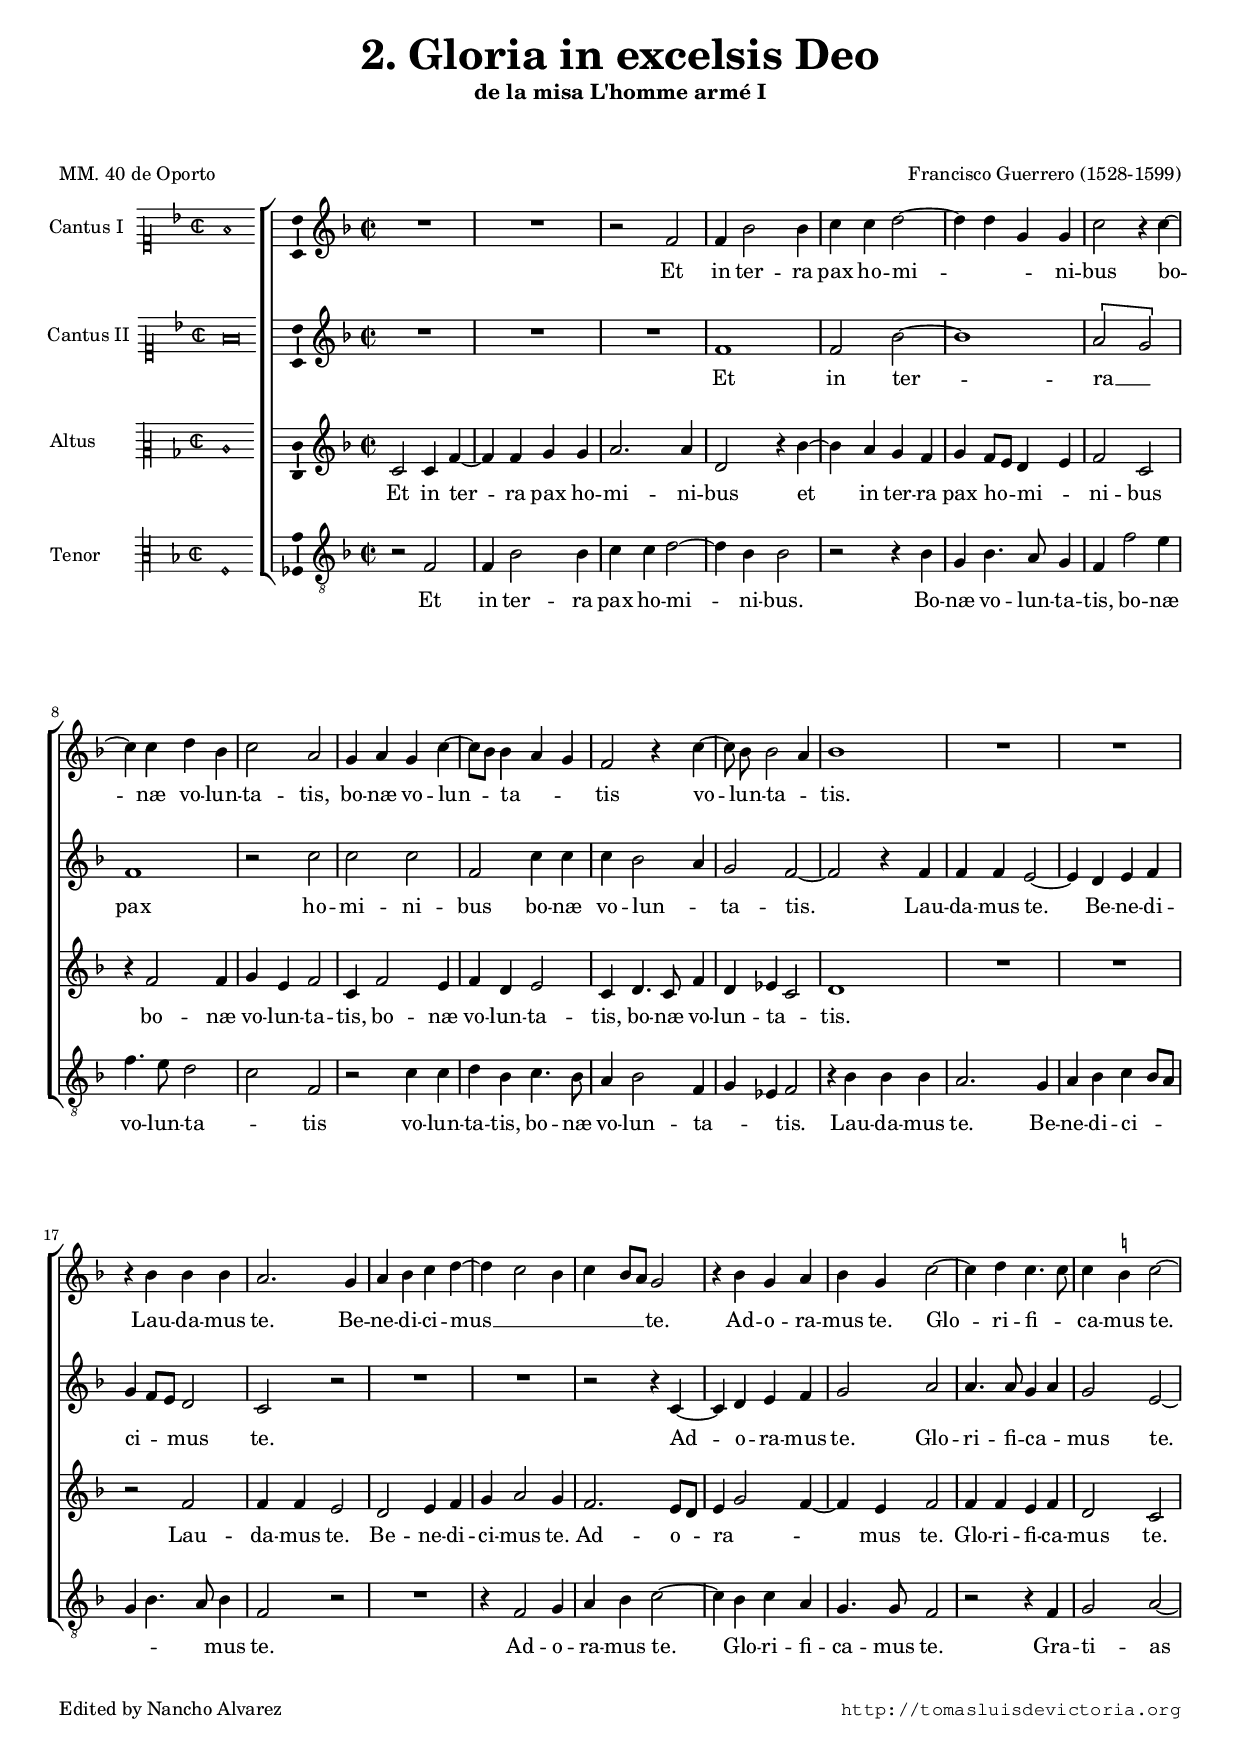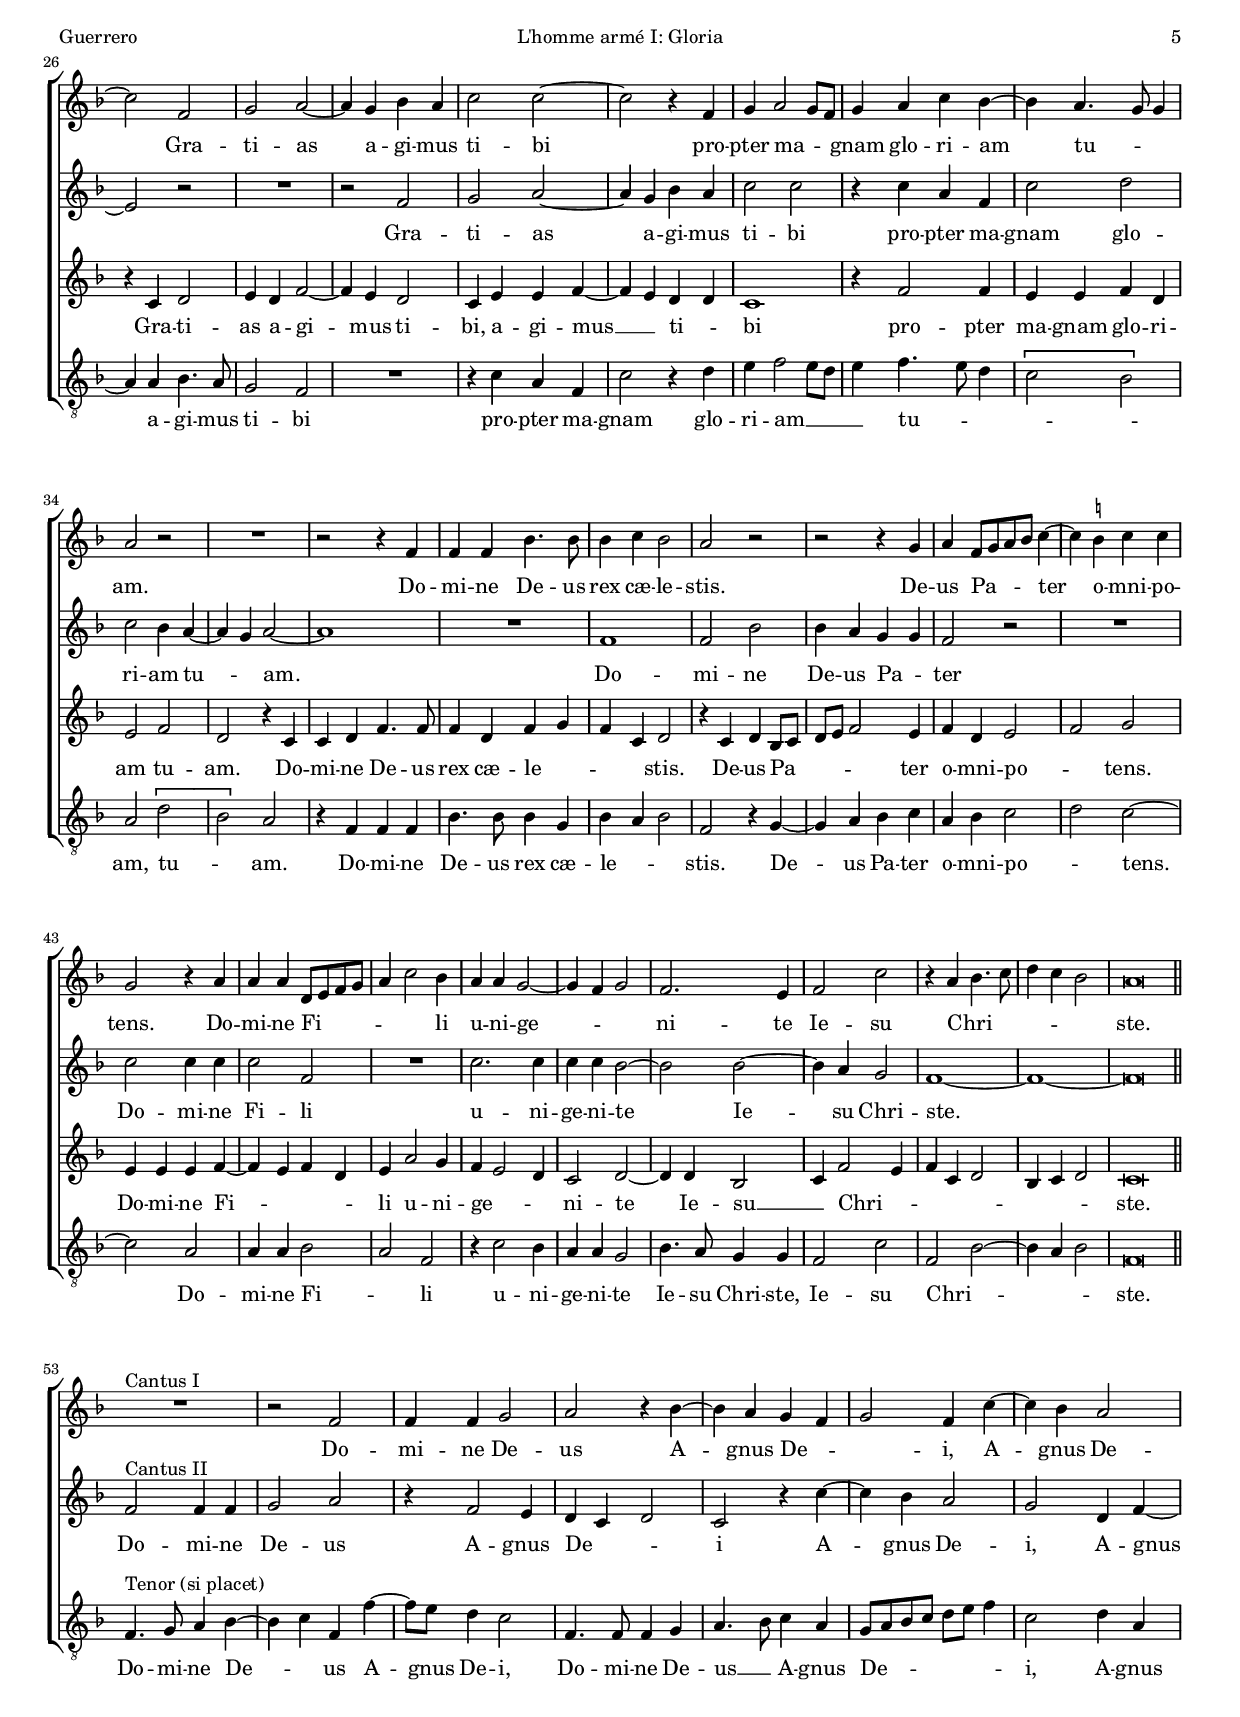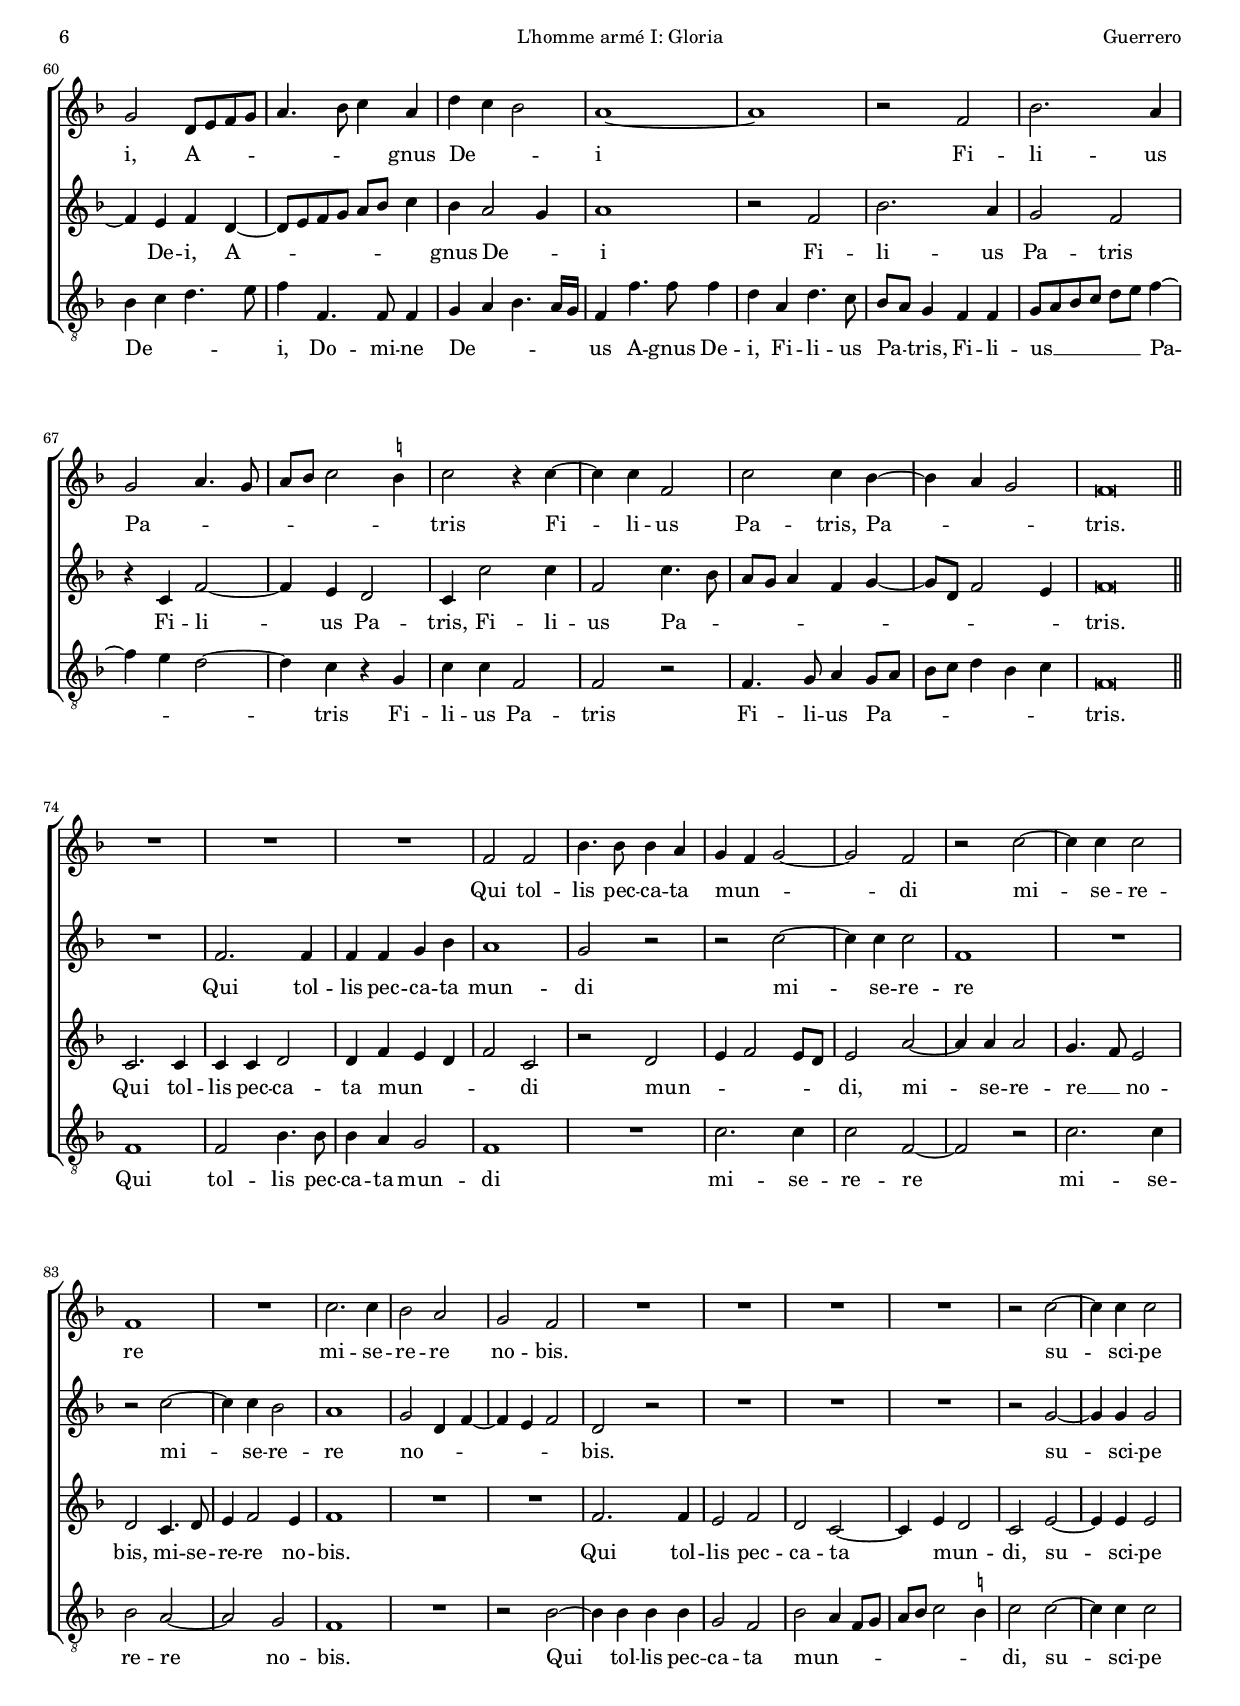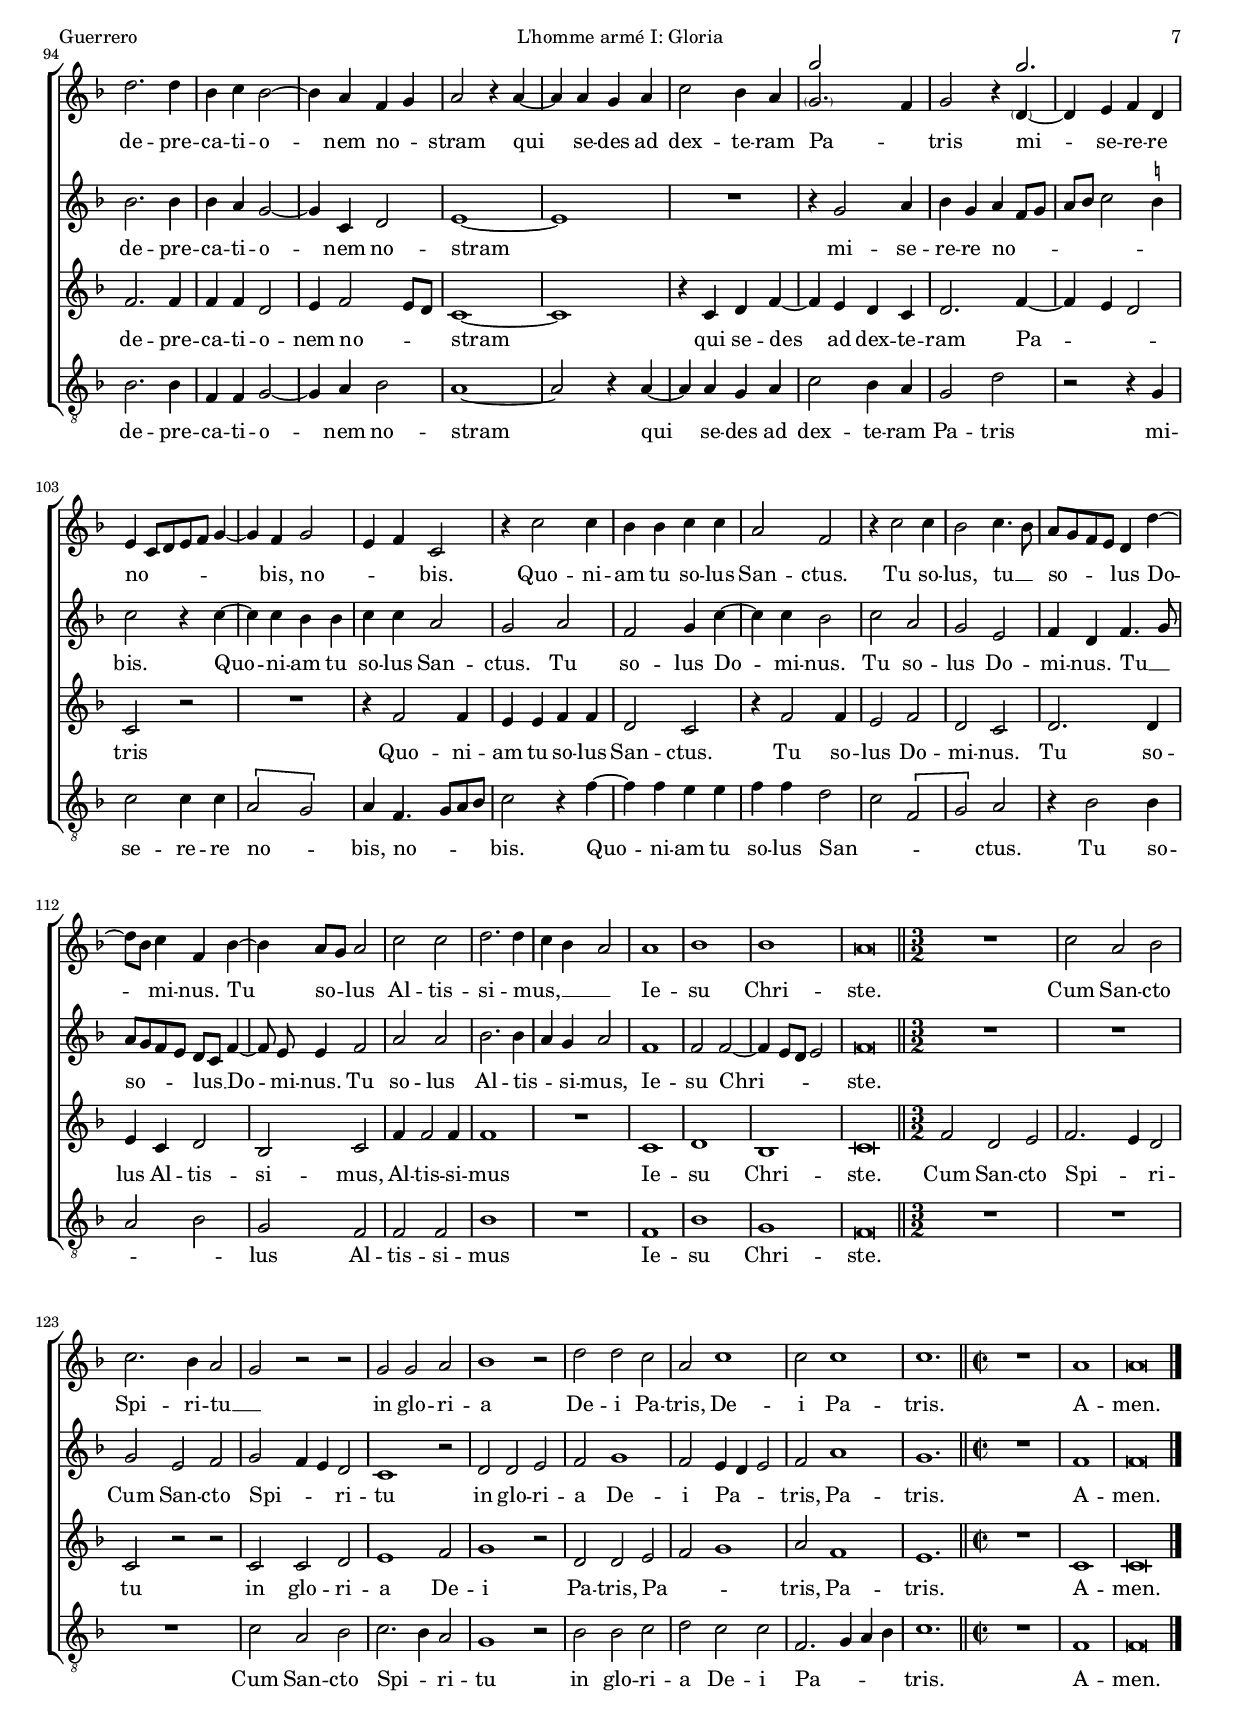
\version "2.18.0"

#(set-default-paper-size "a4")
#(set-global-staff-size 16.4)
#(ly:set-option 'point-and-click #f)
%mobile -s15.0 -i3.5

italicas=\override LyricText.font-shape = #'italic
rectas=\override LyricText.font-shape = #'upright
ss=\once \set suggestAccidentals = ##t
incipitwidth = 20

htitle="L'homme armé I: Gloria"
hcomposer="Guerrero"

\header {
	title=\markup{\fontsize #3 "2. Gloria in excelsis Deo"}
	subtitle="de la misa L'homme armé I"
	subsubtitle=\markup{\null \vspace #2 }
	composer="Francisco Guerrero (1528-1599)"
        pdfauthor=\composer
	%opus="(-)"
	poet="MM. 40 de Oporto"
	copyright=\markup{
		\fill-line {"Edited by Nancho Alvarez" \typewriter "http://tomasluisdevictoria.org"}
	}
%	tagline=""
}

global={\key f \major \time 2/2 \skip 1*52 \bar "||" \break
				\skip 1*21 \bar "||" \break
				\skip 1*47 \bar "||" \time 3/2
				\skip 1*3/2*10 \bar "||" \time 2/2
				\skip 1*3 \bar "|." }


cantus=\relative c'{
	R1*2
	r2 f 
	f4 bes2 bes4
	c c d2 ~
	d4 d g, g
	c2 r4 c ~
	c c d bes
	c2 a
	g4 a g c ~
	c8 bes bes4 a g
	f2 r4 c' ~
	c8 \noBeam bes bes2 a4
	bes1
	R1*2
	r4 bes bes bes
	a2. g4 a bes c d ~
	d4 c2 bes4
	c bes8 a g2
	r4 bes g a
	bes g c2 ~
	c4 d c4. c8
	c4 \ss b c2 ~
	c f, 
	g a ~
	a4 g bes a
	c2 c ~
	c r4 f,
	g a2 g8 f
	g4 a c bes ~
	bes a4. g8 g4
	a2 r
	R1
	r2 r4 f
	f f bes4. bes8
	bes4 c bes2 
	a2 r
	r r4 g
	a f8[ g a bes] c4 ~
	c \ss b c c
	g2 r4 a
	a a d,8 e f g
	a4 c2 bes4
	a a g2 ~
	g4 f g2
	f2. e4
	f2 c'
	r4 a bes4. c8 
	d4 c bes2
	a\breve*1/2
	s4*0^\markup{"Cantus I"}
	R1
	r2 f
	f4 f g2 
	a r4 bes ~
	bes a g f
	g2 f4 c' ~
	c bes a2
	g d8 e f g
	a4. bes8 c4 a
	d c bes2
	a1 ~
	a 
	r2 f bes2. a4
	g2 a4. g8
	a8 bes c2 \ss b4
	c2 r4 c ~
	c c f,2
	c'2 c4 bes ~
	bes a g2
	f\breve*1/2
	R1*3
	f2 f
	bes4. bes8 bes4 a
	g f g2 ~
	g f
	r c' ~
	c4 c c2
	f,1
	R1
	c'2. c4
	bes2 a
	g f
	R1*4
	r2 c' ~
	c4 c c2
	d2. d4
	bes c bes2 ~
	bes4 a f g
	a2 r4 a ~
	a4 a g a
	c2 bes4 a
	\parenthesize g2.^\markup{\note #"2" #.8 }
	 f4 
	g2 r4 \parenthesize d4^\markup{\note #"2." #.8 } ~
	d4 e f d
	e4 c8[ d e f] g4 ~
	g f g2
	e4 f c2
	r4 c'2 c4
	bes4 bes c c
	a2 f
	r4 c'2 c4
	bes2 c4. bes8
	a8 g f e d4 d' ~
	d8 bes c4 f, bes ~
	bes a8 g a2
	c c d2. d4
	c4 bes a2
	a1 
	bes bes
	a\breve*1/2
	R1*3/2
	c2 a bes
	c2. bes4 a2
	g2 r r
	g g a
	bes1 r2
	d d c 
	a c1
	c2 c1
	c1.
	R1
	a 
	a\breve*1/2
}

cantusdos=\relative c'{
	R1*3
	f1
	f2 bes ~
	bes1
	\[a2 g\]
	f1
	r2 c'
	c2 c 
	f, c'4 c
	c bes2 a4 
	g2 f ~
	f r4 f
	f f e2 ~
	e4 d e f
	g f8 e d2
	c r2
	R1*2
	r2 r4 c ~
	c d e f
	g2 a
	a4. a8 g4 a
	g2 e ~
	e r
	R1
	r2 f 
	g a ~
	a4 g bes a
	c2 c
	r4 c a f 
	c'2 d
	c2 bes4 a ~
	a g a2 ~
	a1
	R1
	f
	f2 bes
	bes4 a g g
	f2 r
	R1
	c'2 c4 c
	c2 f,
	R1
	c'2. c4
	c4 c bes2 ~
	bes bes ~
	bes4 a g2
	f1 ~
	f ~
	f\breve*1/2
	s4*0^\markup{"Cantus II"}
	f2 f4 f 
	g2 a
	r4 f2 e4
	d c d2
	c r4 c' ~
	c4 bes a2
	g2 d4 f ~
	f e f d ~
	d8 e f g a bes c4 
	bes4 a2 g4
	a1
	r2 f
	bes2. a4
	g2 f
	r4 c f2 ~
	f4 e d2
	c4 c'2 c4
	f,2 c'4. bes8
	a g a4 f g ~
	g8 d f2 e4
	f\breve*1/2
	R1
	f2. f4
	f4 f g bes
	a1 g2 r
	r2 c ~
	c4 c c2
	f,1
	R1
	r2 c' ~
	c4 c bes2
	a1
	g2 d4 f ~
	f e f2
	d2 r
	R1*3
	r2 g ~
	g4 g g2
	bes2. bes4
	bes a g2 ~
	g4 c, d2
	e1 ~
	e
	R1
	r4 g2 a4
	bes g a f8 g
	a bes c2 \ss b4
	c2 r4 c ~
	c c bes bes
	c c a2
	g a
	f2 g4 c ~
	c c bes2
	c a 
	g e
	f4 d f4. g8 
	a8 g f e d c f4 ~
	f8 \noBeam e e4 f2
	a a 
	bes2. bes4
	a4 g a2
	f1 f2 f ~
	f4 e8 d e2
	f\breve*1/2
	R1*3/2*2
	g2 e f
	g f4 e d2
	c1 r2
	d2 d e
	f g1
	f2 e4 d e2
	f2 a1
	g1.
	R1
	f1
	f\breve*1/2
}

altus=\relative c'{
	c2 c4 f ~
	f f g g
	a2. a4
	d,2 r4 bes' ~
	bes a g f 
	g f8 e d4 e
	f2 c
	r4 f2 f4
	g e f2
	c4 f2 e4
	f d e2
	c4 d4. c8 f4
	d ees c2
	d1
	R1*2
	r2 f
	f4 f e2
	d e4 f
	g4 a2 g4
	f2. e8 d
	e4 g2 f4 ~
	f4 e f2
	f4 f e f
	d2 c
	r4 c d2
	e4 d f2 ~
	f4 e d2
	c4 e e f ~
	f e d d
	c1
	r4 f2 f4
	e e f d
	e2 f
	d r4 c 
	c d f4. f8
	f4 d f g
	f4 c d2
	r4 c d bes8 c 
	d e f2 e4
	f d e2
	f g
	e4 e e f ~
	f e f d
	e a2 g4
	f4 e2 d4
	c2 d ~
	d4 d bes2
	c4 f2 e4
	f c d2
	bes4 c d2
	c\breve*1/2
	R1*21
	c2. c4 c4 c d2
	d4 f e d
	f2 c
	r d
	e4 f2 e8 d
	e2 a ~
	a4 a a2
	g4. f8 e2
	d2 c4. d8 
	e4 f2 e4
	f1
	R1*2
	f2. f4 
	e2 f
	d c ~
	c4 e d2
	c e ~
	e4 e e2
	f2. f4
	f f d2
	e4 f2 e8 d 
	c1 ~
	c r4 c d f ~
	f e d c
	d2. f4 ~
	f4 e d2
	c r
	R1
	r4 f2 f4
	e e f f
	d2 c
	r4 f2 f4
	e2 f
	d c
	d2. d4
	e c d2
	bes c
	f4 f2 f4
	f1
	R1
	c1 
	d
	bes
	c\breve*1/2
	f2 d e
	f2. e4 d2
	c r r
	c2 c d
	e1 f2
	g1 r2
	d2 d e
	f g1
	a2 f1
	e1.
	R1
	c1
	c\breve*1/2
}

tenor=\relative c{
	r2 f
	f4 bes2 bes4
	c c d2 ~
	d4 bes bes2
	r2 r4 bes
	g bes4. a8 g4
	f4 f'2 e4
	f4. e8 d2
	c f,
	r2 c'4 c
	d bes c4. bes8
	a4 bes2 f4
	g ees f2
	r4 bes bes bes
	a2. g4 
	a bes c bes8 a
	g4 bes4. a8 bes4
	f2 r
	R1
	r4 f2 g4
	a bes c2 ~
	c4 bes c a
	g4. g8 f2
	r2 r4 f
	g2 a ~
	a4 a bes4. a8
	g2 f
	R1
	r4 c' a f
	c'2 r4 d 
	e f2 e8 d
	e4 f4. e8 d4
	\[c2 bes\]
	a \[d
	bes\] a
	r4 f f f
	bes4. bes8 bes4 g
	bes a bes2
	f r4 g ~
	g a bes c 
	a bes c2 
	d c ~
	c a
	a4 a bes2
	a f
	r4 c'2 bes4
	a a g2
	bes4. a8 g4 g
	f2 c'
	f, bes ~
	bes4 a bes2
	f\breve*1/2
	f4.^\markup{\column{" " "Tenor (si placet)"}} g8 a4 bes ~
	bes c f, f' ~
	f8 e d4 c2
	f,4. f8 f4 g 
	a4. bes8 c4 a
	g8 a bes c d e f4
	c2 d4 a
	bes4 c d4. e8
	f4 f,4. f8 f4
	g4 a bes4. a16 g
	f4 f'4. f8 f4
	d a d4. c8
	bes a g4 f f
	g8 a bes c d e f4 ~
	f e d2 ~
	d4 c r4 g 
	c c f,2
	f2 r
	f4. g8 a4 g8 a 
	bes c d4 bes c
	f,\breve*1/2
	f1
	f2 bes4. bes8 
	bes4 a g2
	f1
	R1
	c'2. c4
	c2 f,2 ~
	f r
	c'2. c4
	bes2 a ~
	a g 
	f1
	R1
	r2 bes ~
	bes4 bes bes bes
	g2 f
	bes2 a4 f8 g
	a bes c2 \ss b4
	c2 c ~
	c4 c c2
	bes2. bes4
	f f g2 ~
	g4 a bes2
	a1 ~
	a2 r4 a ~
	a a g a
	c2 bes4 a
	g2 d'
	r2 r4 g,
	c2 c4 c
	\[a2 g\]
	a4 f4. g8 a bes
	c2 r4 f ~
	f4 f e e 
	f f d2
	c \[f,
	g\] a
	r4 bes2 bes4
	a2 bes
	g f 
	f f
	bes1
	R1
	f1
	bes 
	g
	f\breve*1/2
	R1*3/2*3
	c'2 a bes
	c2. bes4 a2
	g1 r2
	bes bes c
	d2 c c
	f,2. g4 a bes
	c1.
	R1
	f, 
	f\breve*1/2
}


textocantus=\lyricmode{
Et in ter -- ra pax ho -- mi -- _ _ ni -- bus
bo -- næ vo -- lun -- ta -- tis,
bo -- næ vo -- lun -- _ ta -- _ _ tis
vo -- lun -- ta -- _ tis.
Lau -- da -- mus te.
Be -- ne -- di -- ci -- mus __ _ _ _ _ _ te.
Ad -- o -- ra -- mus te.
Glo -- ri -- fi -- _ ca -- mus te.
Gra -- ti -- as a -- gi -- mus ti -- bi
pro -- pter ma -- _ _ gnam glo -- ri -- am tu -- _ _ am.
Do -- mi -- ne De -- us rex cæ -- le -- stis.
De -- us Pa -- _ _ _ ter o -- mni -- po -- tens.
Do -- mi -- ne Fi -- _ _ _ _ _ li
u -- ni -- ge -- _ _ ni -- te Ie -- su Chri -- _ _ _ _ _ ste.
Do -- mi -- ne De -- us A -- gnus De -- _ _ i,
A -- gnus De -- i,
A -- _ _ _ _ _ _ gnus De -- _ _ i
Fi -- li -- us Pa -- _ _ _ _ _ _ tris
Fi -- li -- us Pa -- tris,
Pa -- _ _ tris.
Qui tol -- lis pec -- ca -- ta mun -- _ _ di
mi -- se -- re -- re
mi -- se -- re -- re no -- bis.
su -- sci -- pe de -- pre -- ca -- ti -- o -- nem no -- _ stram
qui se -- des ad dex -- te -- ram Pa -- _ tris
mi -- se -- re -- re no -- _ _ _ _ _ bis, no -- _ _ bis.
Quo -- ni -- am tu so -- lus San -- ctus.
Tu so -- lus,
tu __ _ so -- _ _ _ lus Do -- _ mi -- nus.
Tu so -- _ lus Al -- tis -- si -- mus, __ _ _ _ Ie -- su Chri -- ste.
Cum San -- cto Spi -- ri -- tu __ _ 
in glo -- ri -- a De -- i Pa -- tris,
De -- i Pa -- tris.
A -- men.
}

textocantusdos=\lyricmode{
Et in ter -- ra __ _ pax
ho -- mi -- ni -- bus bo -- næ vo -- lun -- _ ta -- tis.
Lau -- da -- mus te.
Be -- ne -- di -- ci -- _ _ mus te.
Ad -- o -- ra -- mus te.
Glo -- ri -- fi -- ca -- _ mus te.
Gra -- ti -- as a -- gi -- mus ti -- bi
pro -- pter ma -- gnam glo -- ri -- am tu -- _ am.
Do -- mi -- ne De -- us Pa -- _ ter
Do -- mi -- ne Fi -- li
u -- ni -- ge -- ni -- te Ie -- su Chri -- ste.
Do -- mi -- ne De -- us A -- gnus De -- _ _ i
A -- gnus De -- i,
A -- gnus De -- i,
A -- _ _ _ _ _ _ gnus De -- _ i
Fi -- li -- us Pa -- tris
Fi -- li -- us Pa -- tris,
Fi -- li -- us Pa -- _ _ _ _ _ _ _ _ _ tris.
Qui tol -- lis pec -- ca -- ta mun -- di
mi -- se -- re -- re
mi -- se -- re -- re no -- _ _ _ _ bis.
su -- sci -- pe de -- pre -- ca -- ti -- o -- nem no -- stram
mi -- se -- re -- re no -- _ _ _ _ _ _ bis.
Quo -- ni -- am tu so -- lus San -- ctus.
Tu so -- lus Do -- mi -- nus.
Tu so -- lus Do -- mi -- nus.
Tu __ _ so -- _ _ _ lus __ _ Do -- mi -- nus.
Tu so -- lus Al -- tis -- _ si -- mus,
Ie -- su Chri -- _ _ _ ste.
Cum San -- cto Spi -- _ _ ri -- tu
in glo -- ri -- a De -- i Pa -- _ _ tris,
Pa -- tris.
A -- men.
}

textoaltus=\lyricmode{
Et in ter -- ra pax ho -- mi -- ni -- bus
et in ter -- ra pax ho -- _ mi -- _ ni -- bus
bo -- næ vo -- lun -- ta -- tis,
bo -- næ vo -- lun -- ta -- tis,
bo -- næ vo -- lun -- ta -- _ tis.
Lau -- da -- mus te.
Be -- ne -- di -- ci -- mus te.
Ad -- o -- _ ra -- _ _ mus te.
Glo -- ri -- fi -- ca -- mus te.
Gra -- ti -- as a -- gi -- mus ti -- bi,
a -- gi -- mus __ _ ti -- _ bi
pro -- pter ma -- gnam glo -- ri -- am tu -- am.
Do -- mi -- ne De -- us rex cæ -- le -- _ _ _ stis.
De -- us Pa -- _ _ _ _ ter o -- mni -- po -- _ tens.
Do -- mi -- ne Fi -- _ _ _ li u -- ni -- ge -- _ _ ni -- te
Ie -- su __ _ Chri -- _ _ _ _ _ _ _ ste.
Qui tol -- lis pec -- ca -- ta mun -- _ _ _ di
mun -- _ _ _ _ di,
mi -- se -- re -- re __ _ no -- bis,
mi -- se -- re -- re no -- bis.
Qui tol -- lis pec -- ca -- ta mun -- _ di,
su -- sci -- pe de -- pre -- ca -- ti -- o -- nem no -- _ _ stram
qui se -- des ad dex -- te -- ram Pa -- _ _ tris
Quo -- ni -- am tu so -- lus San -- ctus.
Tu so -- lus Do -- mi -- nus.
Tu so -- lus Al -- tis -- si -- mus,
Al -- tis -- si -- mus
Ie -- su Chri -- ste.
Cum San -- cto Spi -- _ ri -- tu
in glo -- ri -- a De -- i
Pa -- tris,
Pa -- _ _ tris,
Pa -- tris.
A -- men.
}

textotenor=\lyricmode{
Et in ter -- ra pax ho -- mi -- ni -- bus.
Bo -- næ vo -- lun -- ta -- tis,
bo -- næ vo -- lun -- ta -- _ tis
vo -- lun -- ta -- tis,
bo -- næ vo -- lun -- ta -- _ _ tis.
Lau -- da -- mus te.
Be -- ne -- di -- ci -- _ _ _ _ _ mus te.
Ad -- o -- ra -- mus te.
Glo -- ri -- fi -- ca -- mus te.
Gra -- ti -- as a -- gi -- mus ti -- bi
pro -- pter ma -- gnam
glo -- ri -- am __ _ _ _ tu -- _ _ _ _ am,
tu -- _ am.
Do -- mi -- ne De -- us rex cæ -- le -- _ _ stis.
De -- us Pa -- ter o -- mni -- po -- _ tens.
Do -- mi -- ne Fi -- _ li
u -- ni -- ge -- ni -- te
Ie -- su Chri -- ste,
Ie -- su Chri -- _ _ _ ste.
Do -- mi -- ne De -- _ us
A -- gnus De -- i,
Do -- mi -- ne De -- us __ _ A -- gnus De -- _ _ _ _ _ _ i,
A -- gnus De -- _ _ _ i,
Do -- mi -- ne De -- _ _ _ _ us A -- gnus De -- i,
Fi -- li -- us Pa -- _ tris,
Fi -- li -- us __ _ _ _ _ _ Pa -- _ _ tris
Fi -- li -- us Pa -- tris
Fi -- li -- us Pa -- _ _ _ _ _ _ tris.
Qui tol -- lis pec -- ca -- ta mun -- di
mi -- se -- re -- re 
mi -- se -- re -- re no -- bis.
Qui tol -- lis pec -- ca -- ta mun -- _ _ _ _ _ _ _ di,
su -- sci -- pe de -- pre -- ca -- ti -- o -- nem no -- stram
qui se -- des ad dex -- te -- ram Pa -- tris
mi -- se -- re -- re no -- _ bis,
no -- _ _ _ bis.
Quo -- ni -- am tu so -- lus San -- _ _ _ ctus.
Tu so -- _ _ lus Al -- tis -- si -- mus
Ie -- su Chri -- ste.
Cum San -- cto Spi -- _ ri -- tu
in glo -- ri -- a De -- i Pa -- _ _ _ tris.
A -- men.
}


incipitcantus=\markup{
	\score{
		{ 
		\set Staff.instrumentName="Cantus I  "
		\override NoteHead.style = #'neomensural
		\override Rest.style = #'neomensural
		\override Staff.TimeSignature.style = #'neomensural
		\cadenzaOn 
		\clef "petrucci-c1"
		\key f \major
		\time 2/2
		f'1
		} 
	\layout {
		\context {\Voice
			\remove Ligature_bracket_engraver
			\consists Mensural_ligature_engraver
		}
		line-width=\incipitwidth
		indent = 0
	}
	}
}

incipitcantusdos=\markup{
	\score{
		{ 
		\set Staff.instrumentName="Cantus II "
		\override NoteHead.style = #'neomensural 
		\override Rest.style = #'neomensural
		\override Staff.TimeSignature.style = #'neomensural
		\cadenzaOn 
		\clef "petrucci-c1"
		\key f \major
		\time 2/2
		f'\breve
		} 
	\layout {
		\context {\Voice
			\remove Ligature_bracket_engraver
			\consists Mensural_ligature_engraver
		}
		line-width=\incipitwidth
		indent = 0
	}
	}
}


incipitaltus=\markup{
	\score{
		{ 
		\set Staff.instrumentName="Altus       "
		\override NoteHead.style = #'neomensural
		\override Rest.style = #'neomensural
		\override Staff.TimeSignature.style = #'neomensural
		\cadenzaOn 
		\clef "petrucci-c2"
		\key f \major
		\time 2/2
		c'1
		} 
	\layout {
		\context {\Voice
			\remove Ligature_bracket_engraver
			\consists Mensural_ligature_engraver
		}
		line-width=\incipitwidth
		indent = 0
	}
	}
}

incipittenor=\markup{
	\score{
		{ 
		\set Staff.instrumentName="Tenor      "
		\override NoteHead.style = #'neomensural 
		\override Rest.style = #'neomensural
		\override Staff.TimeSignature.style = #'neomensural
		\cadenzaOn 
		\clef "petrucci-c3"
		\key f \major
		\time 2/2
		f1
		} 
	\layout {
		\context {\Voice
			\remove Ligature_bracket_engraver
			\consists Mensural_ligature_engraver
		}
		line-width=\incipitwidth
		indent=0
	}
	}
}


\score {\transpose c' c'{
\new ChoirStaff<<

	\new Staff <<\global
	\new Voice="v1" {
		\set Staff.instrumentName=\incipitcantus
		\clef "treble"
		\cantus }
	\new Lyrics \lyricsto "v1" {\textocantus }
	>>

	\new Staff << \global
	\new Voice="v2" {
		\set Staff.instrumentName=\incipitcantusdos
		\clef "treble" 
		\cantusdos }
	\new Lyrics \lyricsto "v2" {\textocantusdos }
	>>

	\new Staff <<\global
	\new Voice="v5" {
		\set Staff.instrumentName=\incipitaltus
		\clef "treble"
		\altus }
	\new Lyrics \lyricsto "v5" {\textoaltus }
	>>
	
	\new Staff <<\global
	\new Voice="v3" {
		\set Staff.instrumentName=\incipittenor
		\clef "G_8"
		\tenor }
	\new Lyrics \lyricsto "v3" {\textotenor }
	>>
	
>>

	}%transpose

\layout{ 
	\context {\Lyrics 
		\override VerticalAxisGroup.staff-affinity = #UP
		\override VerticalAxisGroup.nonstaff-relatedstaff-spacing =
			#'((basic-distance . 0) (minimum-distance . 0) (padding . 1))
		\override LyricText.font-size = #1.2
		\override LyricHyphen.minimum-distance = #0.5
	}
	\context {\Score 
		tempoHideNote = ##t
		\override BarNumber.padding = #2 
	}
	\context {\Voice 
		%melismaBusyProperties = #'()
		%autoBeaming = ##f
	}
	\context {\Staff 
                \RemoveEmptyStaves
                %\override VerticalAxisGroup.remove-first = ##t
		\override VerticalAxisGroup.staff-staff-spacing =
			#'((basic-distance . 11) (minimum-distance . 0) (padding . 1))
		\consists Ambitus_engraver 
		\override LigatureBracket.padding = #1
	}
}

%\midi { \mtempo }

}


\paper{
	evenHeaderMarkup=\markup  \fill-line { \fromproperty #'page:page-number-string \htitle \hcomposer }
	oddHeaderMarkup= \markup  \fill-line { \on-the-fly #not-first-page \hcomposer \on-the-fly #not-first-page \htitle \on-the-fly #not-first-page \fromproperty #'page:page-number-string }
	%system-count=20
	%page-count = 8
	ragged-last-bottom = ##f
	indent=3.6\cm
	system-system-spacing =
	#'((basic-distance . 20) (minimum-distance . 0) (padding . 5))
	top-system-spacing = % header
	#'((basic-distance . 9) (minimum-distance . 0) (padding . 0))
	last-bottom-spacing = % footer
	#'((basic-distance . 12) (minimum-distance . 0) (padding . 0))
	markup-system-spacing.padding = #1.5

first-page-number=4
oddHeaderMarkup=\markup \fill-line {\hcomposer \htitle \fromproperty #'page:page-number-string }
evenHeaderMarkup=\markup \fill-line {\on-the-fly #not-first-page \fromproperty #'page:page-number-string \on-the-fly #not-first-page \htitle \on-the-fly #not-first-page \hcomposer }
}